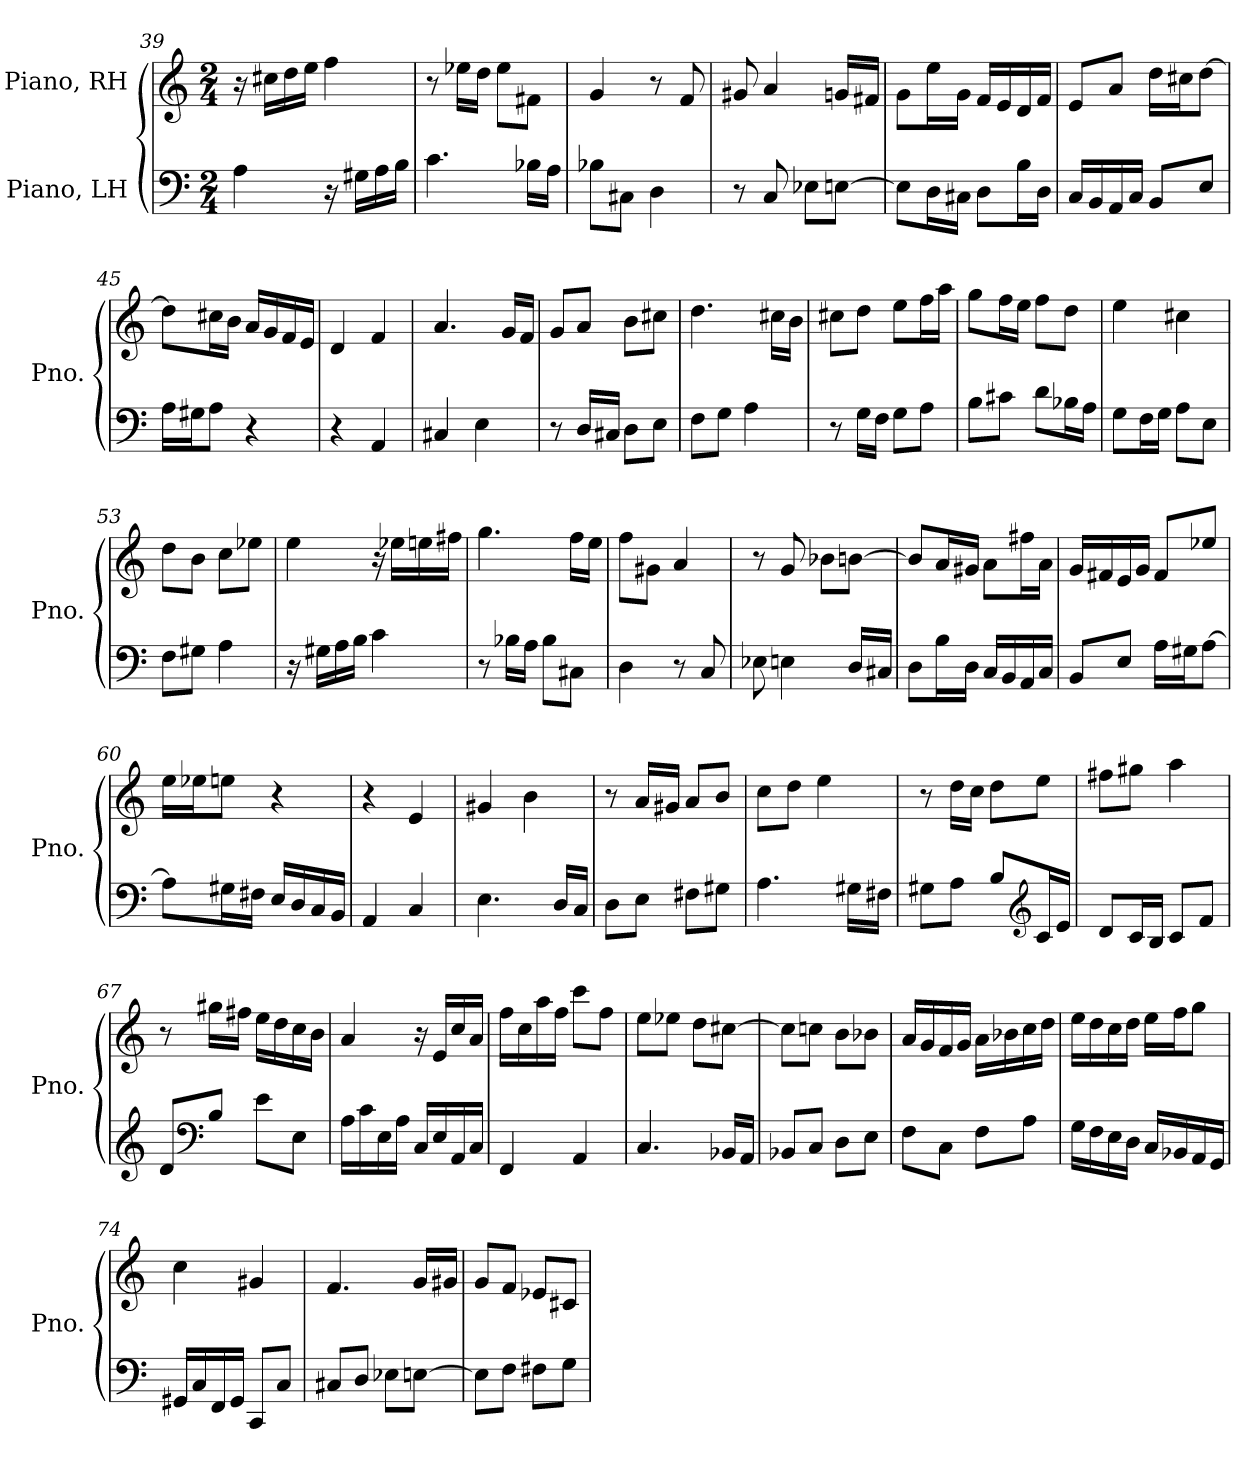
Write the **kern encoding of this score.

**kern	**kern
*part2	*part1
*staff2	*staff1
*I"Piano, LH	*I"Piano, RH
*I'Pno.	*I'Pno.
*clefF4	*clefG2
*k[]	*k[]
*M2/4	*M2/4
=39	=39
4A\	16r
.	16cc#X\LL
.	16dd\
.	16ee\JJ
16r	4ff\
16G#X\LL	.
16A\	.
16B\JJ	.
=40	=40
4.c\	8r
.	16ee-X\LL
.	16dd\JJ
.	8ee-\L
16B-X\LL	8f#X\J
16A\JJ	.
=41	=41
8B-X\L	4g/
8C#X\J	.
4D\	8r
.	8f/
!!LO:LB:g=z
=42	=42
8r	8g#X/
8C/	4a/
8E-X\L	.
[8En\J	16gn/LL
.	16f#X/JJ
=43	=43
8E\L]	8g\L
16D\L	16ee\L
16C#X\JJ	16g\JJ
8D\L	16f/LL
.	16e/
16B\L	16d/
16D\JJ	16f/JJ
=44	=44
16C/LL	8e/L
16BB/	.
16AA/	8a/J
16C/JJ	.
8BB/L	16dd\LL
.	16cc#X\J
8E/J	[8dd\J
=45	=45
16A\LL	8dd\L]
16G#X\J	.
8A\J	16cc#X\L
.	16b\JJ
4r	16a/LL
.	16g/
.	16f/
.	16e/JJ
=46	=46
4r	4d/
4AA/	4f/
=47	=47
4C#X/	4.a/
4E\	.
.	16g/LL
.	16f/JJ
!!LO:LB:g=z
=48	=48
8r	8g/L
16D/LL	8a/J
16C#X/JJ	.
8D\L	8b\L
8E\J	8cc#X\J
=49	=49
8F\L	4.dd\
8G\J	.
4A\	.
.	16cc#X\LL
.	16b\JJ
=50	=50
8r	8cc#X\L
16G\LL	8dd\J
16F\JJ	.
8G\L	8ee\L
8A\J	16ff\L
.	16aa\JJ
=51	=51
8B\L	8gg\L
8c#X\J	16ff\L
.	16ee\JJ
8d\L	8ff\L
16B-X\L	8dd\J
16A\JJ	.
=52	=52
8G\L	4ee\
16F\L	.
16G\JJ	.
8A\L	4cc#X\
8E\J	.
=53	=53
8F\L	8dd\L
8G#X\J	8b\J
4A\	8cc\L
.	8ee-X\J
!!LO:LB:g=z
=54	=54
16r	4ee\
16G#X\LL	.
16A\	.
16B\JJ	.
4c\	16r
.	16ee-X\LL
.	16een\
.	16ff#X\JJ
=55	=55
8r	4.gg\
16B-X\LL	.
16A\JJ	.
8B-\L	.
8C#X\J	16ff\LL
.	16ee\JJ
=56	=56
4D\	8ff\L
.	8g#X\J
8r	4a/
8C/	.
=57	=57
8E-X\	8r
4En\	8g/
.	8b-X\L
16D/LL	[8bn\J
16C#X/JJ	.
=58	=58
8D\L	8b/L]
16B\L	16a/L
16D\JJ	16g#X/JJ
16C/LL	8a\L
16BB/	.
16AA/	16ff#X\L
16C/JJ	16a\JJ
!!LO:PB:g=z
=59	=59
8BB/L	16g/LL
.	16f#X/
8E/J	16e/
.	16g/JJ
16A\LL	8f#/L
16G#X\J	.
[8A\J	8ee-X/J
=60	=60
8A\L]	16ee\LL
.	16ee-X\J
16G#X\L	8een\J
16F#X\JJ	.
16E/LL	4r
16D/	.
16C/	.
16BB/JJ	.
=61	=61
4AA/	4r
4C/	4e/
=62	=62
4.E\	4g#X/
.	4b\
16D/LL	.
16C/JJ	.
=63	=63
8D\L	8r
8E\J	16a/LL
.	16g#X/JJ
8F#X\L	8a/L
8G#X\J	8b/J
=64	=64
4.A\	8cc\L
.	8dd\J
.	4ee\
16G#X\LL	.
16F#X\JJ	.
!!LO:LB:g=z
=65	=65
8G#X\L	8r
8A\J	16dd\LL
.	16cc\JJ
8B/L	8dd\L
*clefG2	*
16c/L	8ee\J
16e/JJ	.
=66	=66
8d/L	8ff#X\L
16c/L	8gg#X\J
16B/JJ	.
8c/L	4aa\
8f/J	.
=67	=67
8d/L	8r
*clefF4	*
8B/J	16gg#X\LL
.	16ff#X\JJ
8e\L	16ee\LL
.	16dd\
8E\J	16cc\
.	16b\JJ
=68	=68
16A\LL	4a/
16c\	.
16E\	.
16A\JJ	.
16C/LL	16r
16E/	16e/LL
16AA/	16cc/
16C/JJ	16a/JJ
=69	=69
4FF/	16ff\LL
.	16cc\
.	16aa\
.	16ff\JJ
4AA/	8ccc\L
.	8ff\J
!!LO:LB:g=z
=70	=70
4.C/	8ee\L
.	8ee-X\J
.	8dd\L
16BB-X/LL	[8cc#X\J
16AA/JJ	.
=71	=71
8BB-X/L	8cc#\L]
8C/J	8ccn\J
8D\L	8b\L
8E\J	8b-X\J
=72	=72
8F\L	16a/LL
.	16g/
8C\J	16f/
.	16g/JJ
8F\L	16a\LL
.	16b-X\
8A\J	16cc\
.	16dd\JJ
=73	=73
16G\LL	16ee\LL
16F\	16dd\
16E\	16cc\
16D\JJ	16dd\JJ
16C/LL	16ee\LL
16BB-X/	16ff\J
16AA/	8gg\J
16GG/JJ	.
=74	=74
16GG#X/LL	4cc\
16C/	.
16FF/	.
16GG#/JJ	.
8CC/L	4g#X/
8C/J	.
!!LO:LB:g=z
=75	=75
8C#X/L	4.f/
8D/J	.
8E-X\L	.
[8En\J	16g/LL
.	16g#X/JJ
=76	=76
8E\L]	8g/L
8F\J	8f/J
8F#X\L	8e-X/L
8G\J	8c#X/J
=	=
*-	*-
